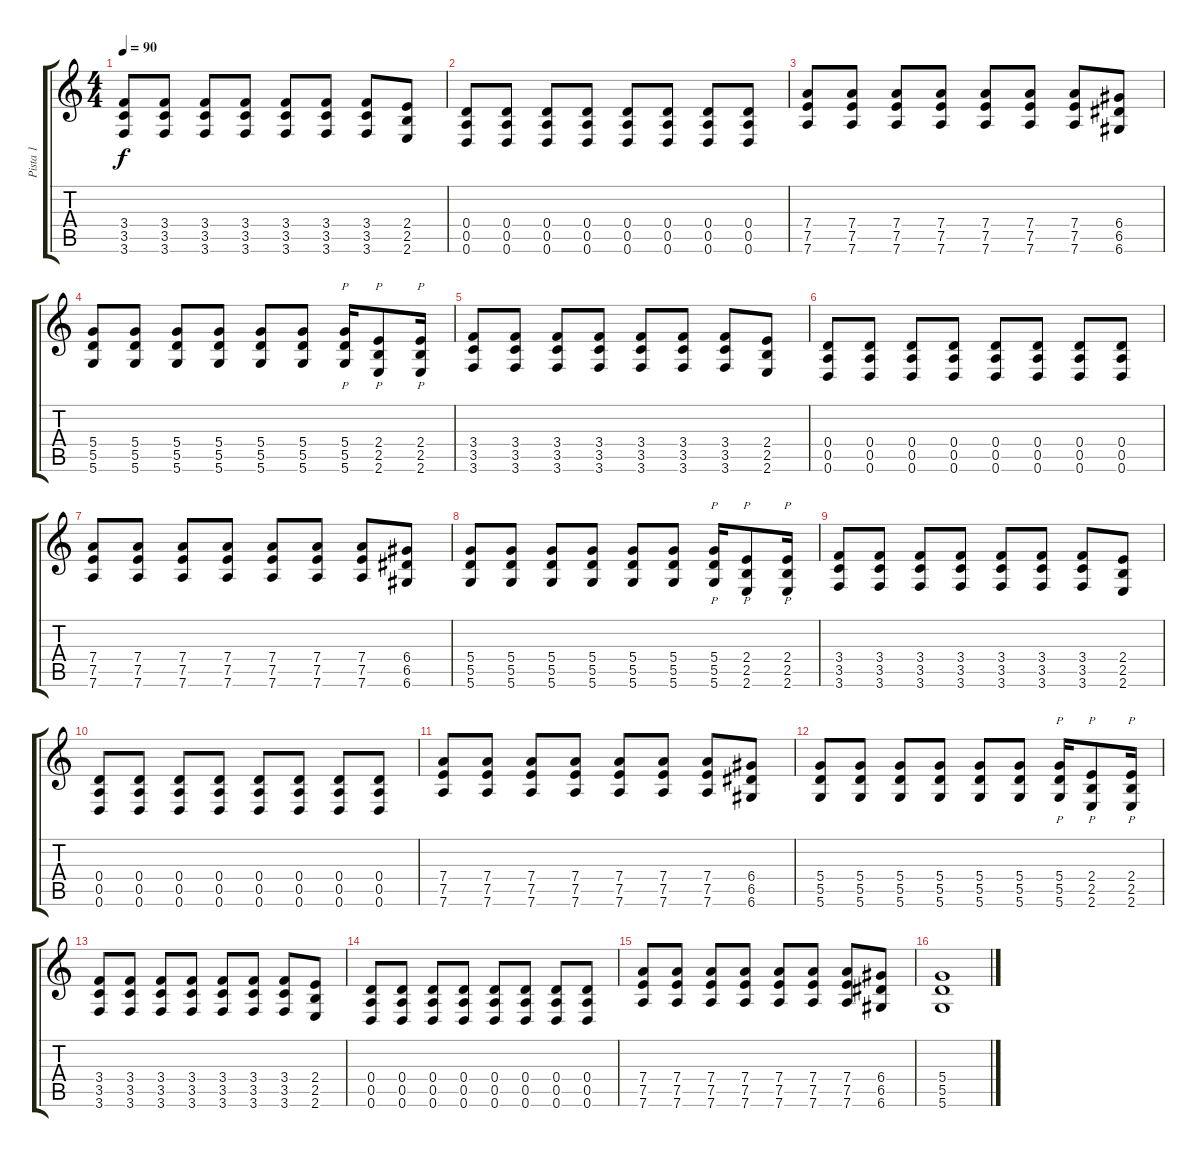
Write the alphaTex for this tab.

\track ("Pista 1" "Pista 1") {instrument distortionguitar}
\staff {score tabs}
\tuning (E4 B3 G3 D3 A2 D2) {hide}
\ts (4 4)
\tempo 90
\clef g2
\ks c
(3.4 3.5 3.6).8{dy f} (3.4 3.5 3.6).8 (3.4 3.5 3.6).8 (3.4 3.5 3.6).8 (3.4 3.5 3.6).8 (3.4 3.5 3.6).8 (3.4 3.5 3.6).8 (2.4 2.5 2.6).8 |
(0.4 0.5 0.6).8 (0.4 0.5 0.6).8 (0.4 0.5 0.6).8 (0.4 0.5 0.6).8 (0.4 0.5 0.6).8 (0.4 0.5 0.6).8 (0.4 0.5 0.6).8 (0.4 0.5 0.6).8 |
(7.4 7.5 7.6).8 (7.4 7.5 7.6).8 (7.4 7.5 7.6).8 (7.4 7.5 7.6).8 (7.4 7.5 7.6).8 (7.4 7.5 7.6).8 (7.4 7.5 7.6).8 (6.4 6.5 6.6).8 |
(5.4 5.5 5.6).8 (5.4 5.5 5.6).8 (5.4 5.5 5.6).8 (5.4 5.5 5.6).8 (5.4 5.5 5.6).8 (5.4 5.5 5.6).8 (5.4 5.5 5.6).16{p} (2.4 2.5 2.6).8{p} (2.4 2.5 2.6).16{p} |
(3.4 3.5 3.6).8 (3.4 3.5 3.6).8 (3.4 3.5 3.6).8 (3.4 3.5 3.6).8 (3.4 3.5 3.6).8 (3.4 3.5 3.6).8 (3.4 3.5 3.6).8 (2.4 2.5 2.6).8 |
(0.4 0.5 0.6).8 (0.4 0.5 0.6).8 (0.4 0.5 0.6).8 (0.4 0.5 0.6).8 (0.4 0.5 0.6).8 (0.4 0.5 0.6).8 (0.4 0.5 0.6).8 (0.4 0.5 0.6).8 |
(7.4 7.5 7.6).8 (7.4 7.5 7.6).8 (7.4 7.5 7.6).8 (7.4 7.5 7.6).8 (7.4 7.5 7.6).8 (7.4 7.5 7.6).8 (7.4 7.5 7.6).8 (6.4 6.5 6.6).8 |
(5.4 5.5 5.6).8 (5.4 5.5 5.6).8 (5.4 5.5 5.6).8 (5.4 5.5 5.6).8 (5.4 5.5 5.6).8 (5.4 5.5 5.6).8 (5.4 5.5 5.6).16{p} (2.4 2.5 2.6).8{p} (2.4 2.5 2.6).16{p} |
(3.4 3.5 3.6).8 (3.4 3.5 3.6).8 (3.4 3.5 3.6).8 (3.4 3.5 3.6).8 (3.4 3.5 3.6).8 (3.4 3.5 3.6).8 (3.4 3.5 3.6).8 (2.4 2.5 2.6).8 |
(0.4 0.5 0.6).8 (0.4 0.5 0.6).8 (0.4 0.5 0.6).8 (0.4 0.5 0.6).8 (0.4 0.5 0.6).8 (0.4 0.5 0.6).8 (0.4 0.5 0.6).8 (0.4 0.5 0.6).8 |
(7.4 7.5 7.6).8 (7.4 7.5 7.6).8 (7.4 7.5 7.6).8 (7.4 7.5 7.6).8 (7.4 7.5 7.6).8 (7.4 7.5 7.6).8 (7.4 7.5 7.6).8 (6.4 6.5 6.6).8 |
(5.4 5.5 5.6).8 (5.4 5.5 5.6).8 (5.4 5.5 5.6).8 (5.4 5.5 5.6).8 (5.4 5.5 5.6).8 (5.4 5.5 5.6).8 (5.4 5.5 5.6).16{p} (2.4 2.5 2.6).8{p} (2.4 2.5 2.6).16{p} |
(3.4 3.5 3.6).8 (3.4 3.5 3.6).8 (3.4 3.5 3.6).8 (3.4 3.5 3.6).8 (3.4 3.5 3.6).8 (3.4 3.5 3.6).8 (3.4 3.5 3.6).8 (2.4 2.5 2.6).8 |
(0.4 0.5 0.6).8 (0.4 0.5 0.6).8 (0.4 0.5 0.6).8 (0.4 0.5 0.6).8 (0.4 0.5 0.6).8 (0.4 0.5 0.6).8 (0.4 0.5 0.6).8 (0.4 0.5 0.6).8 |
(7.4 7.5 7.6).8 (7.4 7.5 7.6).8 (7.4 7.5 7.6).8 (7.4 7.5 7.6).8 (7.4 7.5 7.6).8 (7.4 7.5 7.6).8 (7.4 7.5 7.6).8 (6.4 6.5 6.6).8 |
(5.4 5.5 5.6).1
